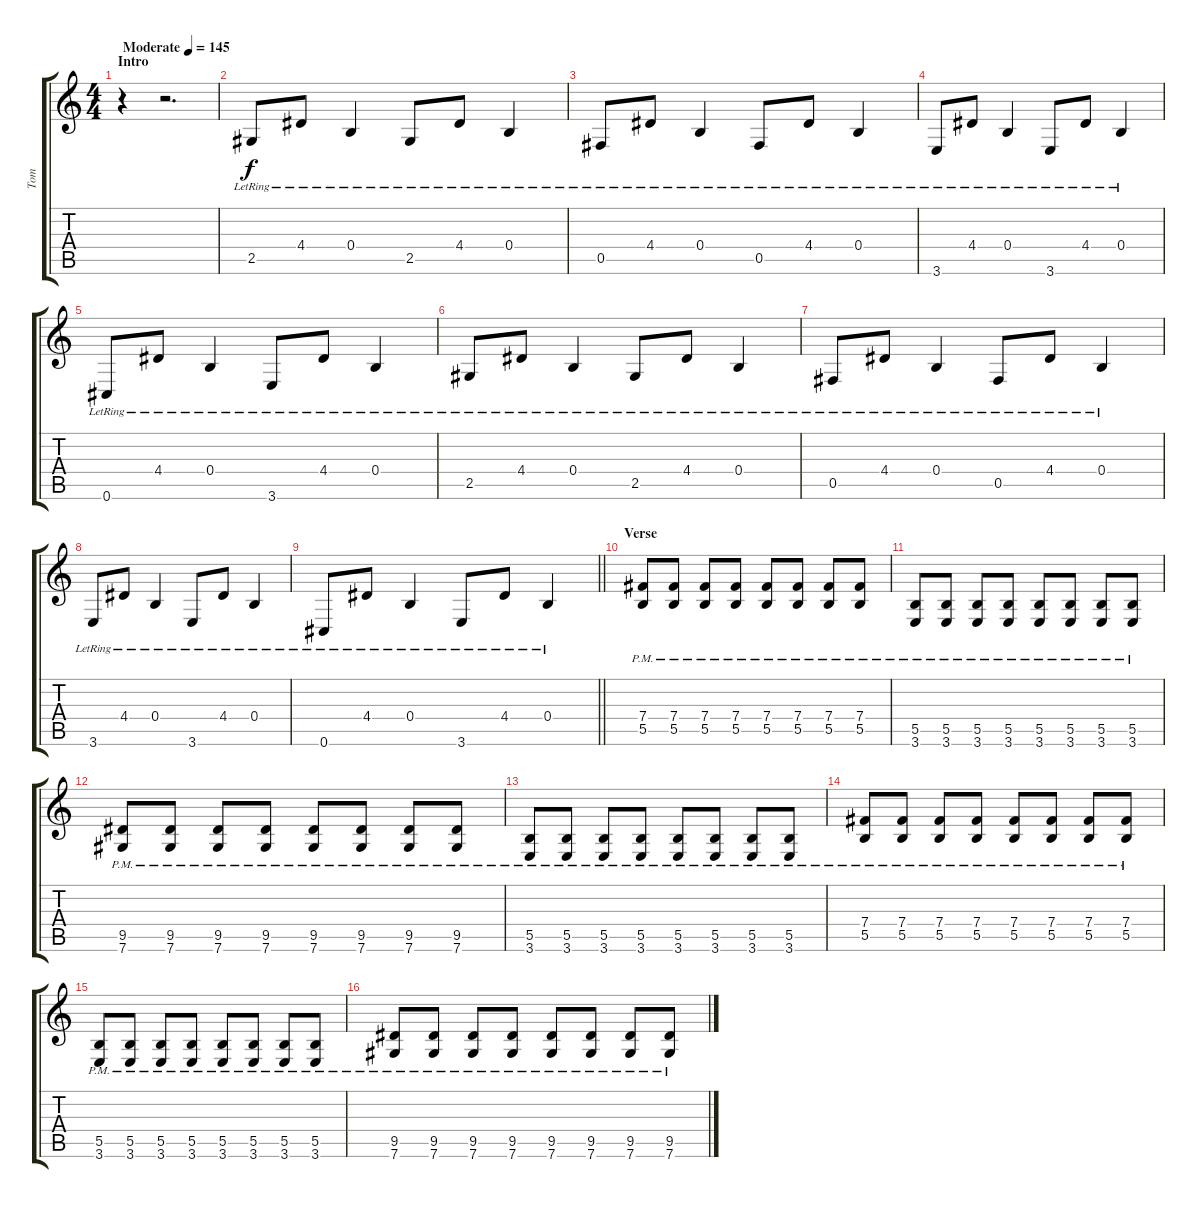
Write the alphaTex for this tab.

\track ("Tom" "Tom") {instrument electricguitarclean}
\staff {score tabs}
\tuning (Db4 A3 E3 B2 Gb2 Db2) {hide}
\ts (4 4)
\section ("" "Intro")
\tempo (145 "Moderate")
\clef g2
\ks c
r.4{dy f instrument electricguitarclean} r.2{d} |
2.5{lr}.8 4.4{lr}.8 0.4{lr}.4 2.5{lr}.8 4.4{lr}.8 0.4{lr}.4 |
0.5{lr}.8 4.4{lr}.8 0.4{lr}.4 0.5{lr}.8 4.4{lr}.8 0.4{lr}.4 |
3.6{lr}.8 4.4{lr}.8 0.4{lr}.4 3.6{lr}.8 4.4{lr}.8 0.4{lr}.4 |
0.6{lr}.8 4.4{lr}.8 0.4{lr}.4 3.6{lr}.8 4.4{lr}.8 0.4{lr}.4 |
2.5{lr}.8 4.4{lr}.8 0.4{lr}.4 2.5{lr}.8 4.4{lr}.8 0.4{lr}.4 |
0.5{lr}.8 4.4{lr}.8 0.4{lr}.4 0.5{lr}.8 4.4{lr}.8 0.4{lr}.4 |
3.6{lr}.8 4.4{lr}.8 0.4{lr}.4 3.6{lr}.8 4.4{lr}.8 0.4{lr}.4 |
\barLineRight lightlight
0.6{lr}.8 4.4{lr}.8 0.4{lr}.4 3.6{lr}.8 4.4{lr}.8 0.4{lr}.4 |
\section ("" "Verse")
(7.4{pm} 5.5{pm}).8 (7.4{pm} 5.5{pm}).8 (7.4{pm} 5.5{pm}).8 (7.4{pm} 5.5{pm}).8 (7.4{pm} 5.5{pm}).8 (7.4{pm} 5.5{pm}).8 (7.4{pm} 5.5{pm}).8 (7.4{pm} 5.5{pm}).8 |
(5.5{pm} 3.6{pm}).8 (5.5{pm} 3.6{pm}).8 (5.5{pm} 3.6{pm}).8 (5.5{pm} 3.6{pm}).8 (5.5{pm} 3.6{pm}).8 (5.5{pm} 3.6{pm}).8 (5.5{pm} 3.6{pm}).8 (5.5{pm} 3.6{pm}).8 |
(9.5{pm} 7.6{pm}).8 (9.5{pm} 7.6{pm}).8 (9.5{pm} 7.6{pm}).8 (9.5{pm} 7.6{pm}).8 (9.5{pm} 7.6{pm}).8 (9.5{pm} 7.6{pm}).8 (9.5{pm} 7.6{pm}).8 (9.5{pm} 7.6{pm}).8 |
(5.5{pm} 3.6{pm}).8 (5.5{pm} 3.6{pm}).8 (5.5{pm} 3.6{pm}).8 (5.5{pm} 3.6{pm}).8 (5.5{pm} 3.6{pm}).8 (5.5{pm} 3.6{pm}).8 (5.5{pm} 3.6{pm}).8 (5.5{pm} 3.6{pm}).8 |
(7.4{pm} 5.5{pm}).8 (7.4{pm} 5.5{pm}).8 (7.4{pm} 5.5{pm}).8 (7.4{pm} 5.5{pm}).8 (7.4{pm} 5.5{pm}).8 (7.4{pm} 5.5{pm}).8 (7.4{pm} 5.5{pm}).8 (7.4{pm} 5.5{pm}).8 |
(5.5{pm} 3.6{pm}).8 (5.5{pm} 3.6{pm}).8 (5.5{pm} 3.6{pm}).8 (5.5{pm} 3.6{pm}).8 (5.5{pm} 3.6{pm}).8 (5.5{pm} 3.6{pm}).8 (5.5{pm} 3.6{pm}).8 (5.5{pm} 3.6{pm}).8 |
(9.5{pm} 7.6{pm}).8 (9.5{pm} 7.6{pm}).8 (9.5{pm} 7.6{pm}).8 (9.5{pm} 7.6{pm}).8 (9.5{pm} 7.6{pm}).8 (9.5{pm} 7.6{pm}).8 (9.5{pm} 7.6{pm}).8 (9.5{pm} 7.6{pm}).8
